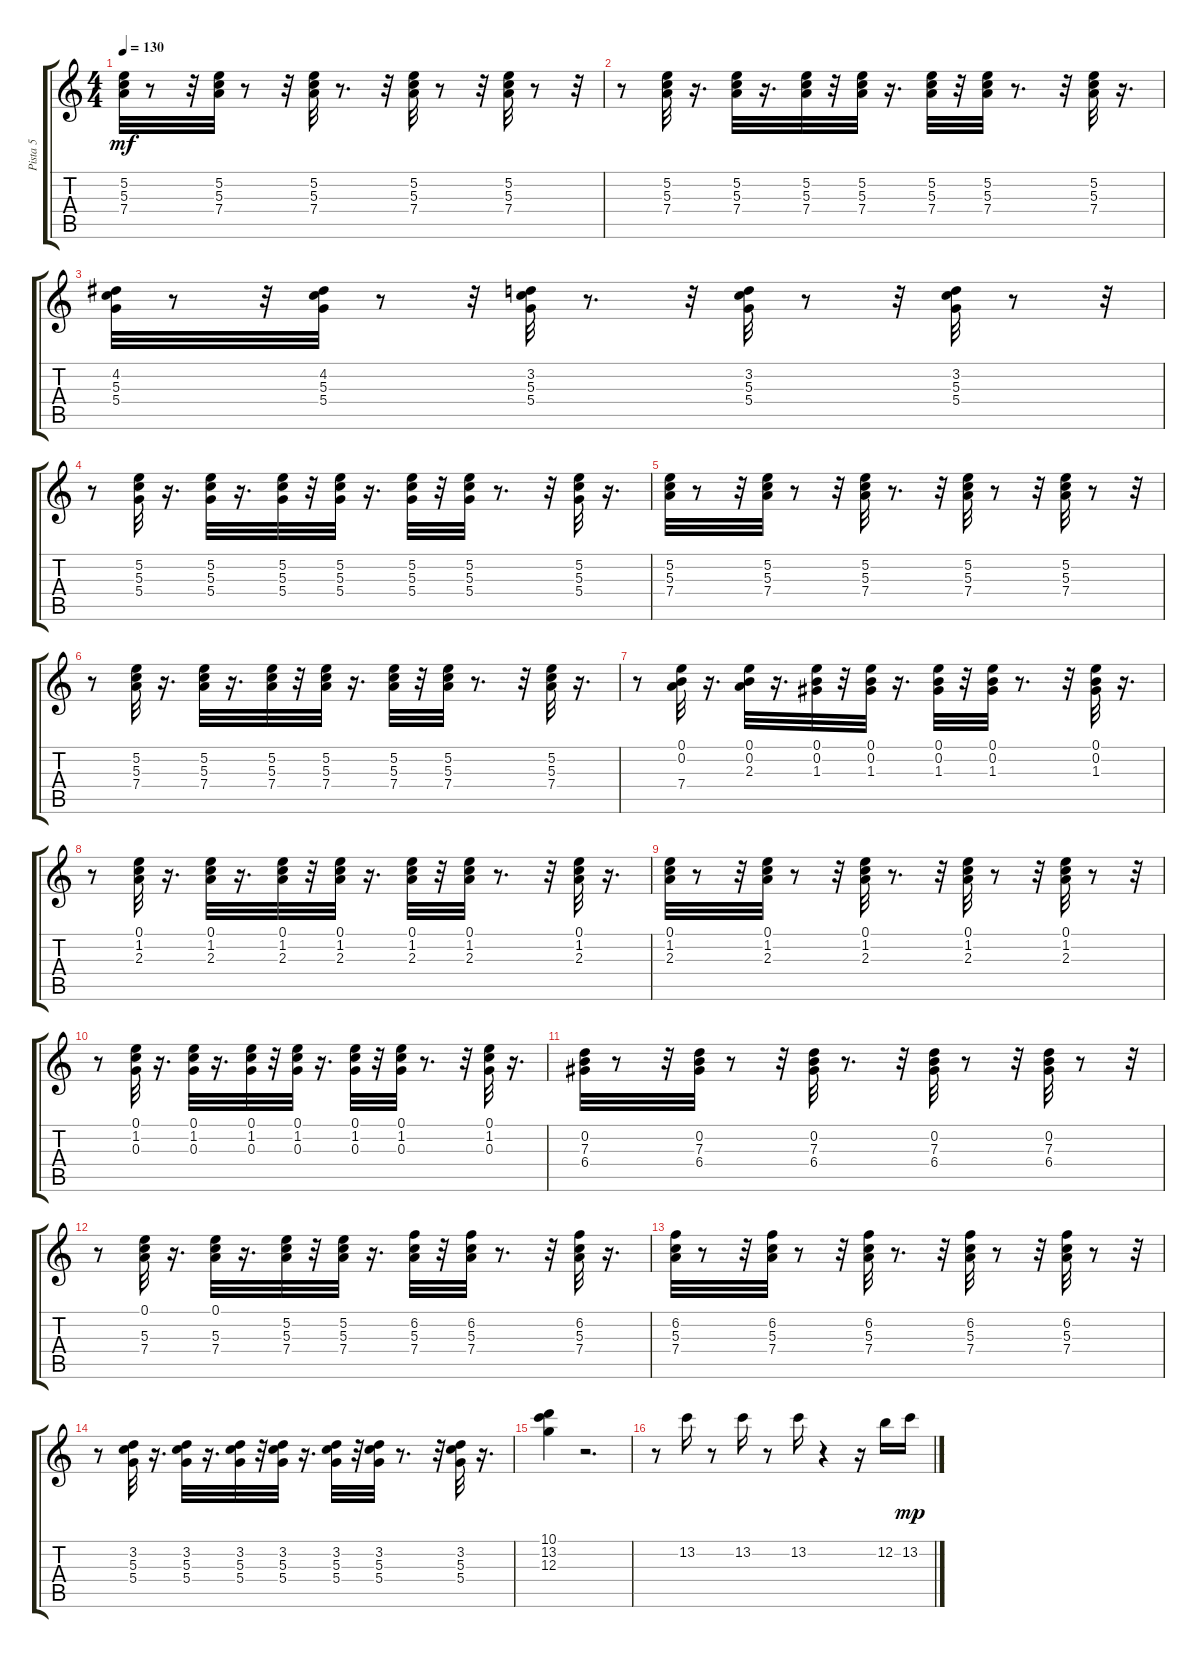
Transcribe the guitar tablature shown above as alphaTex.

\track ("Pista 5" "Pista 5") {instrument electricguitarmuted}
\staff {score tabs}
\tuning (E4 B3 G3 D3 A2 E2) {hide}
\ts (4 4)
\tempo 130
\clef g2
\ks c
(5.2 5.3 7.4).32{dy mf} r.8 r.32 (5.2 5.3 7.4).32 r.8 r.32 (5.2 5.3 7.4).32 r.8{d} r.32 (5.2 5.3 7.4).32 r.8 r.32 (5.2 5.3 7.4).32 r.8 r.32 |
r.8 (5.2 5.3 7.4).32 r.16{d} (5.2 5.3 7.4).32 r.16{d} (5.2 5.3 7.4).32 r.32 (5.2 5.3 7.4).32 r.16{d} (5.2 5.3 7.4).32 r.32 (5.2 5.3 7.4).32 r.8{d} r.32 (5.2 5.3 7.4).32 r.16{d} |
(4.2 5.3 5.4).32 r.8 r.32 (4.2 5.3 5.4).32 r.8 r.32 (3.2 5.3 5.4).32 r.8{d} r.32 (3.2 5.3 5.4).32 r.8 r.32 (3.2 5.3 5.4).32 r.8 r.32 |
r.8 (5.2 5.3 5.4).32 r.16{d} (5.2 5.3 5.4).32 r.16{d} (5.2 5.3 5.4).32 r.32 (5.2 5.3 5.4).32 r.16{d} (5.2 5.3 5.4).32 r.32 (5.2 5.3 5.4).32 r.8{d} r.32 (5.2 5.3 5.4).32 r.16{d} |
(5.2 5.3 7.4).32 r.8 r.32 (5.2 5.3 7.4).32 r.8 r.32 (5.2 5.3 7.4).32 r.8{d} r.32 (5.2 5.3 7.4).32 r.8 r.32 (5.2 5.3 7.4).32 r.8 r.32 |
r.8 (5.2 5.3 7.4).32 r.16{d} (5.2 5.3 7.4).32 r.16{d} (5.2 5.3 7.4).32 r.32 (5.2 5.3 7.4).32 r.16{d} (5.2 5.3 7.4).32 r.32 (5.2 5.3 7.4).32 r.8{d} r.32 (5.2 5.3 7.4).32 r.16{d} |
r.8 (0.1 0.2 7.4).32 r.16{d} (0.1 0.2 2.3).32 r.16{d} (0.1 0.2 1.3).32 r.32 (0.1 0.2 1.3).32 r.16{d} (0.1 0.2 1.3).32 r.32 (0.1 0.2 1.3).32 r.8{d} r.32 (0.1 0.2 1.3).32 r.16{d} |
r.8 (0.1 1.2 2.3).32 r.16{d} (0.1 1.2 2.3).32 r.16{d} (0.1 1.2 2.3).32 r.32 (0.1 1.2 2.3).32 r.16{d} (0.1 1.2 2.3).32 r.32 (0.1 1.2 2.3).32 r.8{d} r.32 (0.1 1.2 2.3).32 r.16{d} |
(0.1 1.2 2.3).32 r.8 r.32 (0.1 1.2 2.3).32 r.8 r.32 (0.1 1.2 2.3).32 r.8{d} r.32 (0.1 1.2 2.3).32 r.8 r.32 (0.1 1.2 2.3).32 r.8 r.32 |
r.8 (0.1 1.2 0.3).32 r.16{d} (0.1 1.2 0.3).32 r.16{d} (0.1 1.2 0.3).32 r.32 (0.1 1.2 0.3).32 r.16{d} (0.1 1.2 0.3).32 r.32 (0.1 1.2 0.3).32 r.8{d} r.32 (0.1 1.2 0.3).32 r.16{d} |
(0.2 7.3 6.4).32 r.8 r.32 (0.2 7.3 6.4).32 r.8 r.32 (0.2 7.3 6.4).32 r.8{d} r.32 (0.2 7.3 6.4).32 r.8 r.32 (0.2 7.3 6.4).32 r.8 r.32 |
r.8 (0.1 5.3 7.4).32 r.16{d} (0.1 5.3 7.4).32 r.16{d} (5.2 5.3 7.4).32 r.32 (5.2 5.3 7.4).32 r.16{d} (6.2 5.3 7.4).32 r.32 (6.2 5.3 7.4).32 r.8{d} r.32 (6.2 5.3 7.4).32 r.16{d} |
(6.2 5.3 7.4).32 r.8 r.32 (6.2 5.3 7.4).32 r.8 r.32 (6.2 5.3 7.4).32 r.8{d} r.32 (6.2 5.3 7.4).32 r.8 r.32 (6.2 5.3 7.4).32 r.8 r.32 |
r.8 (3.2 5.3 5.4).32 r.16{d} (3.2 5.3 5.4).32 r.16{d} (3.2 5.3 5.4).32 r.32 (3.2 5.3 5.4).32 r.16{d} (3.2 5.3 5.4).32 r.32 (3.2 5.3 5.4).32 r.8{d} r.32 (3.2 5.3 5.4).32 r.16{d} |
(10.1 13.2 12.3).4 r.2{d} |
r.8 13.2.16 r.8 13.2.16 r.8 13.2.16 r.4 r.16 12.2.16 13.2.16{dy mp}
